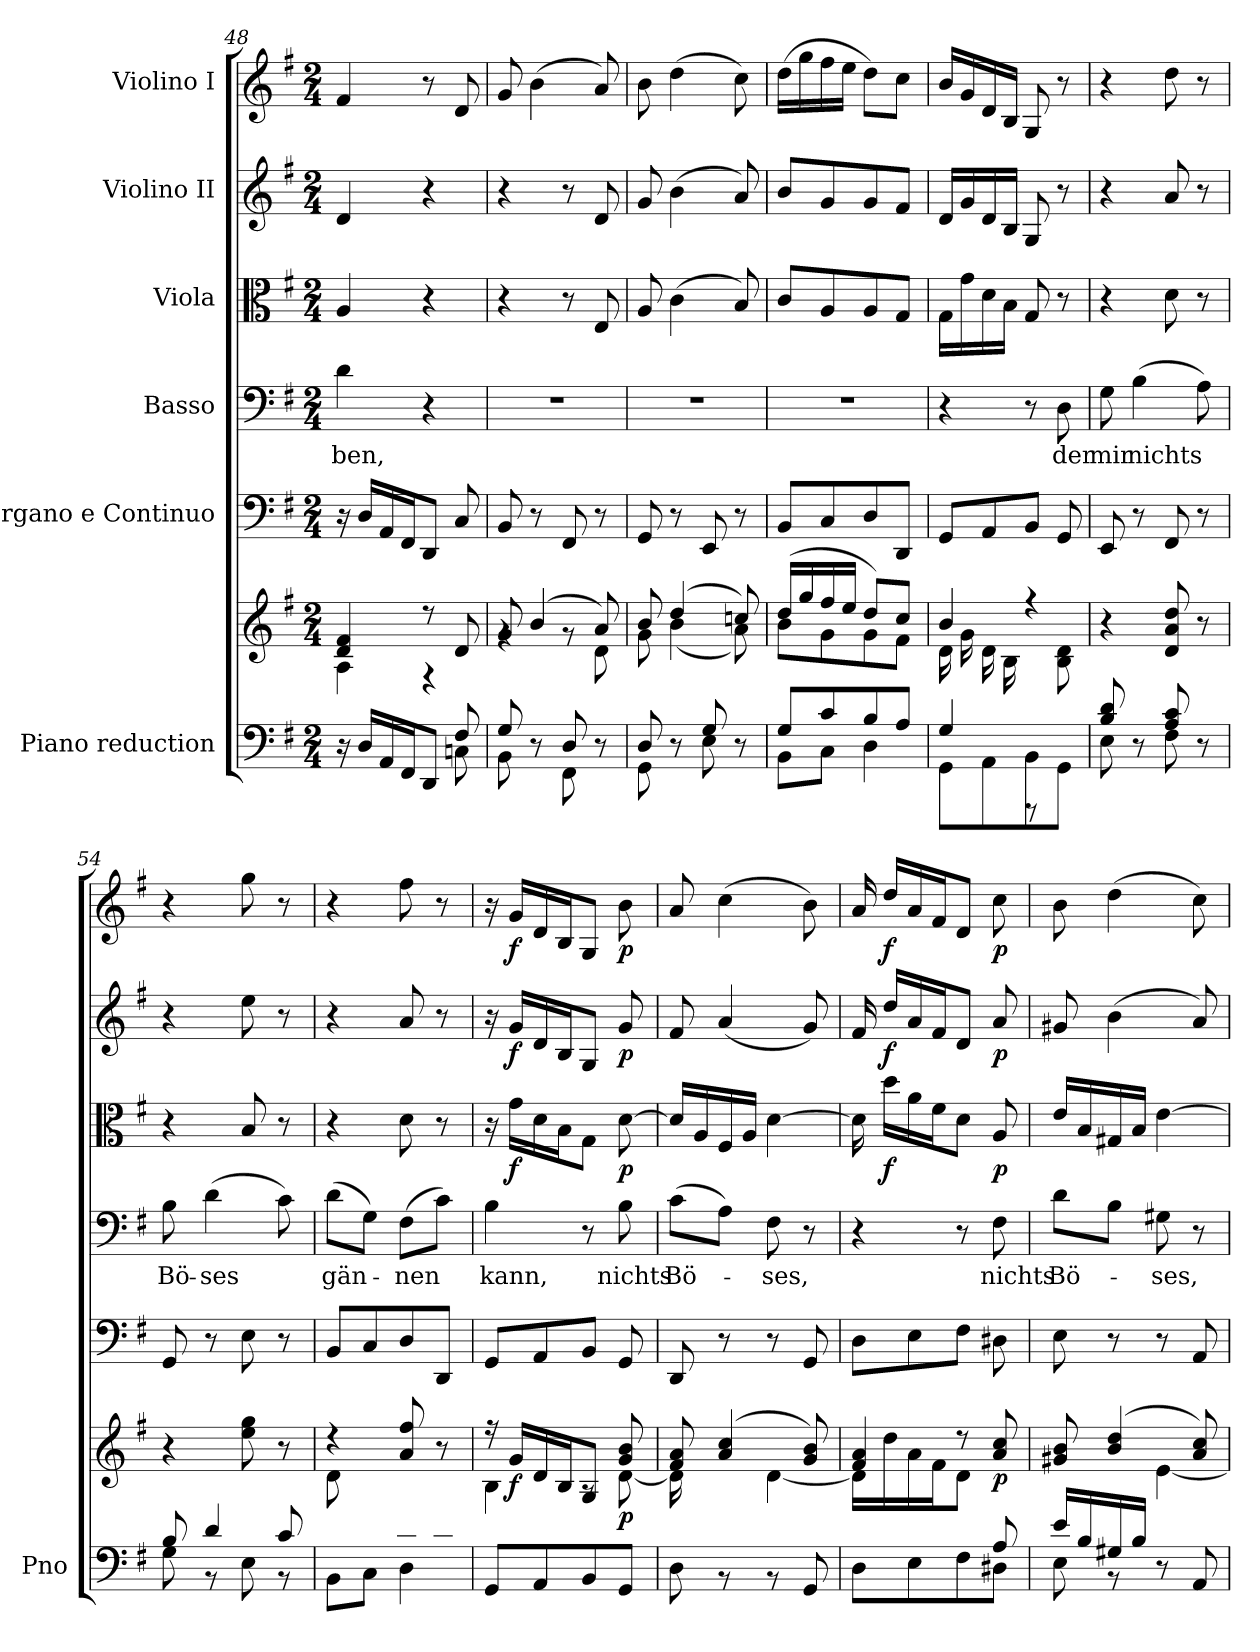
**kern	**kern	**dynam	**kern	**kern	**text	**kern	**dynam	**kern	**dynam	**kern	**dynam
*part6	*part6	*part6	*part5	*part4	*part4	*part3	*part3	*part2	*part2	*part1	*part1
*staff7	*staff6	*staff6/7	*staff5	*staff4	*staff4	*staff3	*staff3	*staff2	*staff2	*staff1	*staff1
*I"Piano reduction	*	*	*I"Organo e Continuo	*I"Basso	*	*I"Viola	*	*I"Violino II	*	*I"Violino I	*
*I'Pno	*	*	*	*	*	*	*	*	*	*	*
*clefF4	*clefG2	*	*clefF4	*clefF4	*	*clefC3	*	*clefG2	*	*clefG2	*
*k[f#]	*k[f#]	*	*k[f#]	*k[f#]	*	*k[f#]	*	*k[f#]	*	*k[f#]	*
*M2/4	*M2/4	*	*M2/4	*M2/4	*	*M2/4	*	*M2/4	*	*M2/4	*
=48	=48	=48	=48	=48	=48	=48	=48	=48	=48	=48	=48
*^	*^	*	*	*	*	*	*	*	*	*	*
!	!	!	!	!	!	!	!LO:LY:b	!	!	!	!	!	!
16r	16ryy	4d/ 4f#/	4A\	.	16r	4d\	-ben,	4A/	.	4d/	.	4f#/	.
16D/LL	16ryy	.	.	.	16D/LL	.	.	.	.	.	.	.	.
16AA/	8ryy	.	.	.	16AA/	.	.	.	.	.	.	.	.
16FF#/J	.	.	.	.	16FF#/J	.	.	.	.	.	.	.	.
8DD/J	8ryy	8r	4r	.	8DD/J	4r	.	4r	.	4r	.	8r	.
8F#/	8Cn\	8d/	.	.	8C/	.	.	.	.	.	.	8d/	.
=49	=49	=49	=49	=49	=49	=49	=49	=49	=49	=49	=49	=49	=49
8G/	8BB\	8g/	4rg	.	8BB/	2r	.	4r	.	4r	.	8g/	.
8r	8ryy	(>4b/	.	.	8r	.	.	.	.	.	.	(>4b\	.
8D/	8FF#\	.	8rg	.	8FF#/	.	.	8r	.	8r	.	.	.
8r	8ryy	8a/)	8d\	.	8r	.	.	8E/	.	8d/	.	8a/)	.
=50	=50	=50	=50	=50	=50	=50	=50	=50	=50	=50	=50	=50	=50
8D/	8GG\	8b/	8g\	.	8GG/	2r	.	8A/	.	8g/	.	8b\	.
8r	8ryy	(>4dd/	(<4b\	.	8r	.	.	(>4c\	.	(>4b\	.	(>4dd\	.
8G/	8E\	.	.	.	8EE/	.	.	.	.	.	.	.	.
8r	8ryy	8ccn/)	8a\)	.	8r	.	.	8B/)	.	8a/)	.	8cc\)	.
=51	=51	=51	=51	=51	=51	=51	=51	=51	=51	=51	=51	=51	=51
8G/L	8BB\L	(>16dd/LL	8b\L	.	8BB/L	2r	.	8c/L	.	8b/L	.	(>16dd\LL	.
.	.	16gg/	.	.	.	.	.	.	.	.	.	16gg\	.
8c/	8C\J	16ff#/	8g\	.	8C/	.	.	8A/	.	8g/	.	16ff#\	.
.	.	16ee/JJ	.	.	.	.	.	.	.	.	.	16ee\JJ	.
8B/	4D\	8dd/L)	8g\	.	8D/	.	.	8A/	.	8g/	.	8dd\L)	.
8A/J	.	8cc/J	8f#\J	.	8DD/J	.	.	8G/J	.	8f#/J	.	8cc\J	.
=52	=52	=52	=52	=52	=52	=52	=52	=52	=52	=52	=52	=52	=52
*	*^	*	*	*	*	*	*	*	*	*	*	*	*
4ryy	4G/	8GG\L	4b/	16d\LL	.	8GG/L	4r	.	16G\LL	.	16d/LL	.	16b/LL	.
.	.	.	.	16g\	.	.	.	.	16g\	.	16g/	.	16g/	.
.	.	8AA\	.	16d\	.	8AA/	.	.	16d\	.	16d/	.	16d/	.
.	.	.	.	16B\J	.	.	.	.	16B\JJ	.	16B/JJ	.	16B/JJ	.
8G/J	8rFFF	8BB\	4r	8ryy	.	8BB/J	8r	.	8G/	.	8G/	.	8G/	.
!	!	!	!	!	!	!	!	!LO:LY:b	!	!	!	!	!	!
8ryy	8ryy	8GG\J	.	8B\ 8d\	.	8GG/	8D\	der	8r	.	8r	.	8r	.
=53	=53	=53	=53	=53	=53	=53	=53	=53	=53	=53	=53	=53	=53	=53
!	!	!	!	!	!	!	!	!LO:LY:b	!	!	!	!	!	!
*	*v	*v	*	*	*	*	*	*	*	*	*	*	*	*
*	*	*v	*v	*	*	*	*	*	*	*	*	*	*
8B/ 8d/	8E\	4r	.	8EE/	8G\	mir	4r	.	4r	.	4r	.
!	!	!	!	!	!	!LO:LY:b	!	!	!	!	!	!
8r	8ryy	.	.	8r	(>4B\	nichts	.	.	.	.	.	.
8A/ 8c/	8F#\	8d/ 8a/ 8dd/	.	8FF#/	.	.	8d\	.	8a/	.	8dd\	.
8r	8ryy	8r	.	8r	8A\)	.	8r	.	8r	.	8r	.
=54	=54	=54	=54	=54	=54	=54	=54	=54	=54	=54	=54	=54
!	!	!	!	!	!	!LO:LY:b	!	!	!	!	!	!
8B/	8G\	4r	.	8GG/	8B\	Bö-	4r	.	4r	.	4r	.
!	!	!	!	!	!	!LO:LY:b	!	!	!	!	!	!
4d/	8r	.	.	8r	(>4d\	-ses	.	.	.	.	.	.
.	8E\	8ee\ 8gg\	.	8E\	.	.	8B/	.	8ee\	.	8gg\	.
8c/	8r	8r	.	8r	8c\)	.	8r	.	8r	.	8r	.
=55	=55	=55	=55	=55	=55	=55	=55	=55	=55	=55	=55	=55
*	*	*^	*	*	*	*	*	*	*	*	*	*
!	!	!	!	!	!	!	!LO:LY:b	!	!	!	!	!	!
8ryy	8BB\L	4r	8d\L	.	8BB/L	(>8d\L	gän-	4r	.	4r	.	4r	.
8A/	8C\J	.	4.ryy	.	8C/	8G\J)	.	.	.	.	.	.	.
!	!	!	!	!	!	!	!LO:LY:b	!	!	!	!	!	!
8d/	4D\	8a/ 8ff#/	.	.	8D/	(>8F#\L	-nen	8d\	.	8a/	.	8ff#\	.
8c/J	.	8r	.	.	8DD/J	8c\J)	.	8r	.	8r	.	8r	.
*v	*v	*	*	*	*	*	*	*	*	*	*	*	*
!!LO:LB:g=z
=56	=56	=56	=56	=56	=56	=56	=56	=56	=56	=56	=56	=56
!	!	!	!	!	!	!LO:LY:b	!	!	!	!	!	!
8GG/L	16r	4B\	.	8GG/L	4B\	kann,	16r	.	16r	.	16r	.
!	!	!	!LO:DY:b	!	!	!	!	!LO:DY:b	!	!LO:DY:b	!	!LO:DY:b
.	16g/LL	.	f	.	.	.	16g\LL	f	16g/LL	f	16g/LL	f
8AA/	16d/	.	.	8AA/	.	.	16d\	.	16d/	.	16d/	.
.	16B/J	.	.	.	.	.	16B\J	.	16B/J	.	16B/J	.
8BB/	8G/J	8rA	.	8BB/J	8r	.	8G\J	.	8G/J	.	8G/J	.
!	!	!	!LO:DY:b	!	!	!LO:LY:b	!	!LO:DY:b	!	!LO:DY:b	!	!LO:DY:b
8GG/J	8g/ 8b/	[8d\	p	8GG/	8B\	nichts	[8d\	p	8g/	p	8b\	p
=57	=57	=57	=57	=57	=57	=57	=57	=57	=57	=57	=57	=57
*^	*	*	*	*	*	*	*	*	*	*	*	*
!	!	!	!	!	!	!	!LO:LY:b	!	!	!	!	!	!
16ryy	8D\	8f#/ 8a/	16d\LL]	.	8DD/	(>8c\L	Bö-	16d/LL]	.	8f#/	.	8a/	.
16A/	.	.	8.ryy	.	.	.	.	16A/	.	.	.	.	.
16F#/	8rBB	(>4a/ 4cc/	.	.	8r	8A\J)	.	16F#/	.	(<4a/	.	(>4cc\	.
16A/JJ	.	.	.	.	.	.	.	16A/JJ	.	.	.	.	.
!	!	!	!	!	!	!	!LO:LY:b	!	!	!	!	!	!
4ryy	8rBB	.	[4d\	.	8r	8F#\	-ses,	[4d\	.	.	.	.	.
.	8GG/	8g/ 8b/)	.	.	8GG/	8r	.	.	.	8g/)	.	8b\)	.
=58	=58	=58	=58	=58	=58	=58	=58	=58	=58	=58	=58	=58	=58
4.ryy	8D\L	4f#/ 4a/	16d\LL]	.	8D\L	4r	.	16d\]	.	16f#/	.	16a/	.
!	!	!	!	!	!	!	!	!	!LO:DY:b	!	!LO:DY:b	!	!LO:DY:b
.	.	.	16dd\	.	.	.	.	16dd\LL	f	16dd/LL	f	16dd/LL	f
.	8E\	.	16a\	.	8E\	.	.	16a\	.	16a/	.	16a/	.
.	.	.	16f#\J	.	.	.	.	16f#\J	.	16f#/J	.	16f#/J	.
.	8F#\	8r	8d\J	.	8F#\J	8r	.	8d\J	.	8d/J	.	8d/J	.
!	!	!	!	!LO:DY:b	!	!	!LO:LY:b	!	!LO:DY:b	!	!LO:DY:b	!	!LO:DY:b
8A/	8D#X\J	8a/ 8cc/	8ryy	p	8D#X\	8F#\	nichts	8A/	p	8a/	p	8cc\	p
=59	=59	=59	=59	=59	=59	=59	=59	=59	=59	=59	=59	=59	=59
!	!	!	!	!	!	!	!LO:LY:b	!	!	!	!	!	!
16e/LL	8E\	8g#X/ 8b/	4ryy	.	8E\	8d\L	Bö-	16e/LL	.	8g#X/	.	8b\	.
16B/	.	.	.	.	.	.	.	16B/	.	.	.	.	.
16G#X/	8r	(>4b/ 4dd/	.	.	8r	8B\J	.	16G#X/	.	(>4b\	.	(>4dd\	.
16B/JJ	.	.	.	.	.	.	.	16B/JJ	.	.	.	.	.
!	!	!	!	!	!	!	!LO:LY:b	!	!	!	!	!	!
4ryy	8r	.	[4e\	.	8r	8G#X\	-ses,	[4e\	.	.	.	.	.
.	8AA/	8a/ 8cc/)	.	.	8AA/	8r	.	.	.	8a/)	.	8cc\)	.
*v	*v	*	*	*	*	*	*	*	*	*	*	*	*
*	*v	*v	*	*	*	*	*	*	*	*	*	*
=	=	=	=	=	=	=	=	=	=	=	=
*-	*-	*-	*-	*-	*-	*-	*-	*-	*-	*-	*-
